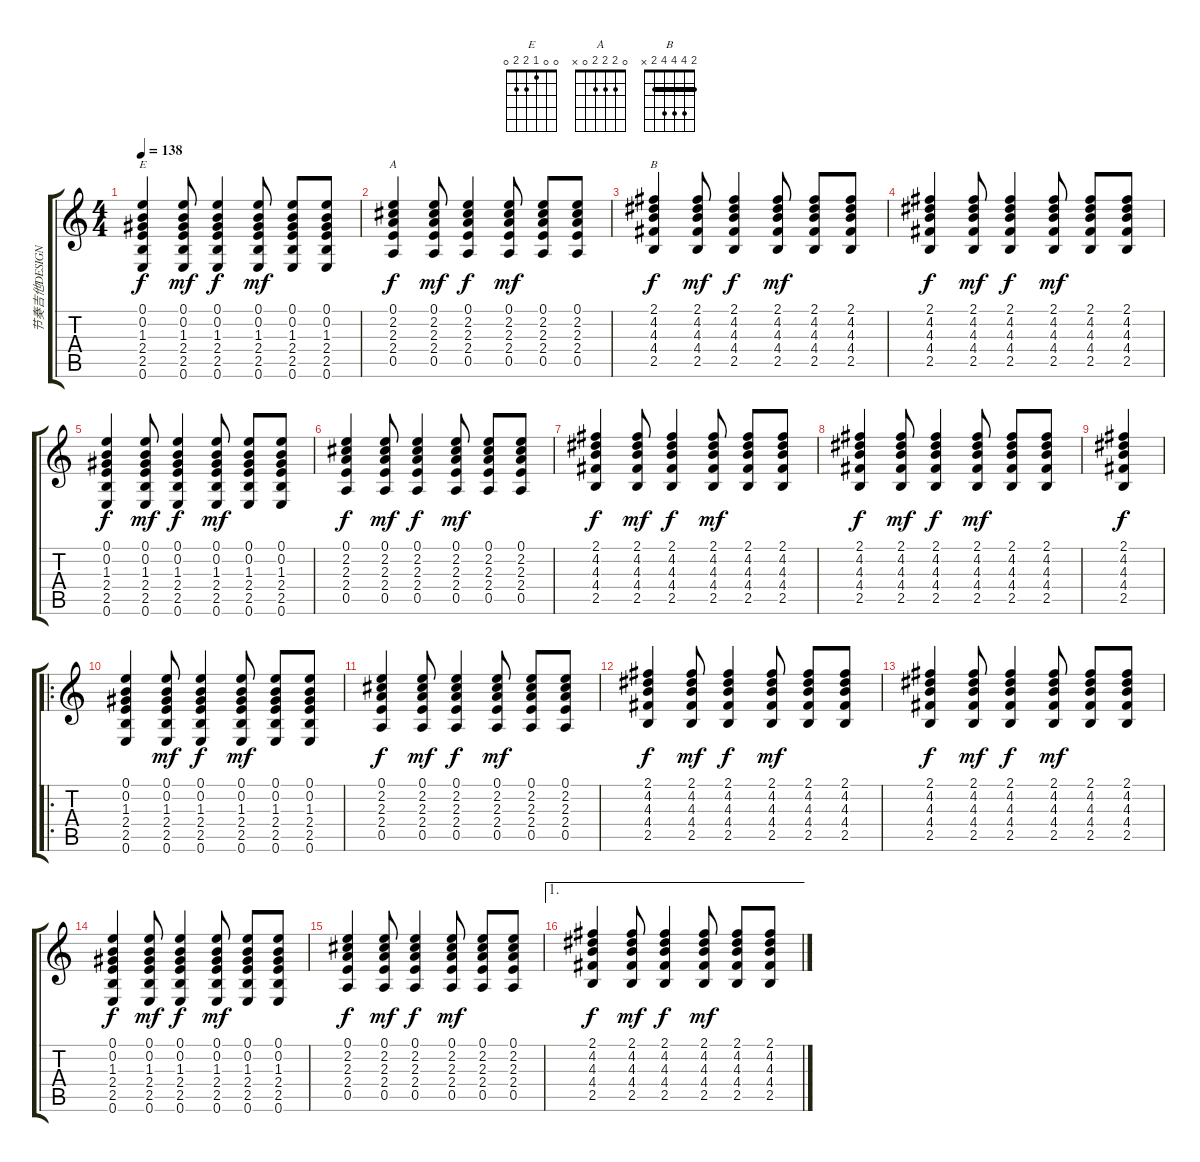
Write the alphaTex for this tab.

\track ("节奏吉他DESIGN CEO" "节奏吉他DESIGN") {instrument acousticguitarnylon}
\staff {score tabs}
\tuning (E4 B3 G3 D3 A2 E2) {hide}
\chord ("E" 0 0 1 2 2 0)
\chord ("A" 0 2 2 2 0 x)
\chord ("B" 2 4 4 4 2 x) {barre 2}
\ts (4 4)
\tempo 138
\clef g2
\ks c
(0.1 0.2 1.3 2.4 2.5 0.6).4{ch "E" dy f} (0.1 0.2 1.3 2.4 2.5 0.6).8{dy mf} (0.1 0.2 1.3 2.4 2.5 0.6).4{dy f} (0.1 0.2 1.3 2.4 2.5 0.6).8{dy mf} (0.1 0.2 1.3 2.4 2.5 0.6).8 (0.1 0.2 1.3 2.4 2.5 0.6).8 |
(0.1 2.2 2.3 2.4 0.5).4{ch "A" dy f} (0.1 2.2 2.3 2.4 0.5).8{dy mf} (0.1 2.2 2.3 2.4 0.5).4{dy f} (0.1 2.2 2.3 2.4 0.5).8{dy mf} (0.1 2.2 2.3 2.4 0.5).8 (0.1 2.2 2.3 2.4 0.5).8 |
(2.1 4.2 4.3 4.4 2.5).4{ch "B" dy f} (2.1 4.2 4.3 4.4 2.5).8{dy mf} (2.1 4.2 4.3 4.4 2.5).4{dy f} (2.1 4.2 4.3 4.4 2.5).8{dy mf} (2.1 4.2 4.3 4.4 2.5).8 (2.1 4.2 4.3 4.4 2.5).8 |
(2.1 4.2 4.3 4.4 2.5).4{dy f} (2.1 4.2 4.3 4.4 2.5).8{dy mf} (2.1 4.2 4.3 4.4 2.5).4{dy f} (2.1 4.2 4.3 4.4 2.5).8{dy mf} (2.1 4.2 4.3 4.4 2.5).8 (2.1 4.2 4.3 4.4 2.5).8 |
(0.1 0.2 1.3 2.4 2.5 0.6).4{dy f} (0.1 0.2 1.3 2.4 2.5 0.6).8{dy mf} (0.1 0.2 1.3 2.4 2.5 0.6).4{dy f} (0.1 0.2 1.3 2.4 2.5 0.6).8{dy mf} (0.1 0.2 1.3 2.4 2.5 0.6).8 (0.1 0.2 1.3 2.4 2.5 0.6).8 |
(0.1 2.2 2.3 2.4 0.5).4{dy f} (0.1 2.2 2.3 2.4 0.5).8{dy mf} (0.1 2.2 2.3 2.4 0.5).4{dy f} (0.1 2.2 2.3 2.4 0.5).8{dy mf} (0.1 2.2 2.3 2.4 0.5).8 (0.1 2.2 2.3 2.4 0.5).8 |
(2.1 4.2 4.3 4.4 2.5).4{dy f} (2.1 4.2 4.3 4.4 2.5).8{dy mf} (2.1 4.2 4.3 4.4 2.5).4{dy f} (2.1 4.2 4.3 4.4 2.5).8{dy mf} (2.1 4.2 4.3 4.4 2.5).8 (2.1 4.2 4.3 4.4 2.5).8 |
(2.1 4.2 4.3 4.4 2.5).4{dy f} (2.1 4.2 4.3 4.4 2.5).8{dy mf} (2.1 4.2 4.3 4.4 2.5).4{dy f} (2.1 4.2 4.3 4.4 2.5).8{dy mf} (2.1 4.2 4.3 4.4 2.5).8 (2.1 4.2 4.3 4.4 2.5).8 |
(2.1 4.2 4.3 4.4 2.5).4{dy f} |
\ro
(0.1 0.2 1.3 2.4 2.5 0.6).4 (0.1 0.2 1.3 2.4 2.5 0.6).8{dy mf} (0.1 0.2 1.3 2.4 2.5 0.6).4{dy f} (0.1 0.2 1.3 2.4 2.5 0.6).8{dy mf} (0.1 0.2 1.3 2.4 2.5 0.6).8 (0.1 0.2 1.3 2.4 2.5 0.6).8 |
(0.1 2.2 2.3 2.4 0.5).4{dy f} (0.1 2.2 2.3 2.4 0.5).8{dy mf} (0.1 2.2 2.3 2.4 0.5).4{dy f} (0.1 2.2 2.3 2.4 0.5).8{dy mf} (0.1 2.2 2.3 2.4 0.5).8 (0.1 2.2 2.3 2.4 0.5).8 |
(2.1 4.2 4.3 4.4 2.5).4{dy f} (2.1 4.2 4.3 4.4 2.5).8{dy mf} (2.1 4.2 4.3 4.4 2.5).4{dy f} (2.1 4.2 4.3 4.4 2.5).8{dy mf} (2.1 4.2 4.3 4.4 2.5).8 (2.1 4.2 4.3 4.4 2.5).8 |
(2.1 4.2 4.3 4.4 2.5).4{dy f} (2.1 4.2 4.3 4.4 2.5).8{dy mf} (2.1 4.2 4.3 4.4 2.5).4{dy f} (2.1 4.2 4.3 4.4 2.5).8{dy mf} (2.1 4.2 4.3 4.4 2.5).8 (2.1 4.2 4.3 4.4 2.5).8 |
(0.1 0.2 1.3 2.4 2.5 0.6).4{dy f} (0.1 0.2 1.3 2.4 2.5 0.6).8{dy mf} (0.1 0.2 1.3 2.4 2.5 0.6).4{dy f} (0.1 0.2 1.3 2.4 2.5 0.6).8{dy mf} (0.1 0.2 1.3 2.4 2.5 0.6).8 (0.1 0.2 1.3 2.4 2.5 0.6).8 |
(0.1 2.2 2.3 2.4 0.5).4{dy f} (0.1 2.2 2.3 2.4 0.5).8{dy mf} (0.1 2.2 2.3 2.4 0.5).4{dy f} (0.1 2.2 2.3 2.4 0.5).8{dy mf} (0.1 2.2 2.3 2.4 0.5).8 (0.1 2.2 2.3 2.4 0.5).8 |
\ae 1
(2.1 4.2 4.3 4.4 2.5).4{dy f} (2.1 4.2 4.3 4.4 2.5).8{dy mf} (2.1 4.2 4.3 4.4 2.5).4{dy f} (2.1 4.2 4.3 4.4 2.5).8{dy mf} (2.1 4.2 4.3 4.4 2.5).8 (2.1 4.2 4.3 4.4 2.5).8
